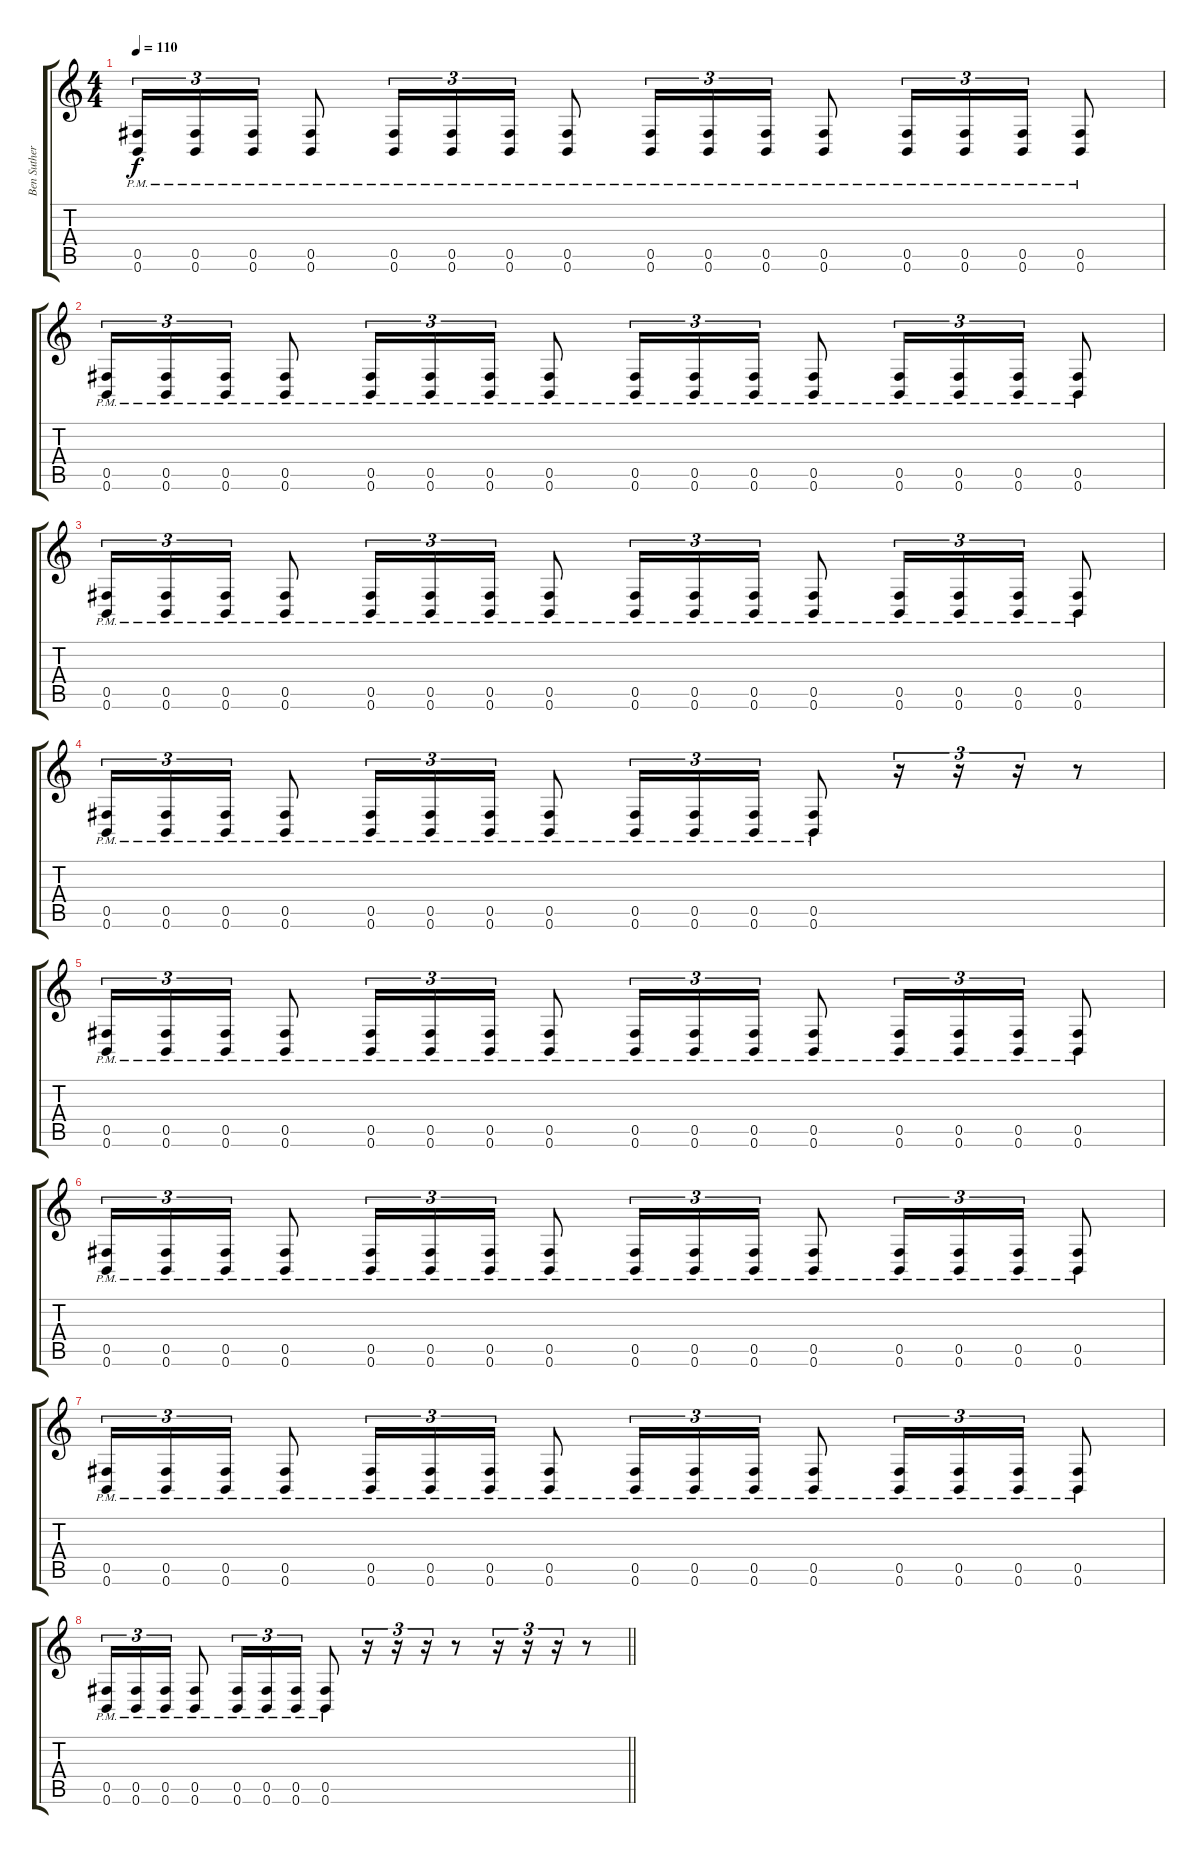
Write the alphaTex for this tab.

\track ("Ben Sutherland (Lead Guitar)" "Ben Suther") {instrument distortionguitar}
\staff {score tabs}
\tuning (Db4 Ab3 E3 B2 Gb2 B1) {hide}
\ts (4 4)
\tempo 110
\clef g2
\ks c
(0.5{pm} 0.6{pm}).16{tu (3 2) dy f} (0.5{pm} 0.6{pm}).16{tu (3 2)} (0.5{pm} 0.6{pm}).16{tu (3 2)} (0.5{pm} 0.6{pm}).8 (0.5{pm} 0.6{pm}).16{tu (3 2)} (0.5{pm} 0.6{pm}).16{tu (3 2)} (0.5{pm} 0.6{pm}).16{tu (3 2)} (0.5{pm} 0.6{pm}).8 (0.5{pm} 0.6{pm}).16{tu (3 2)} (0.5{pm} 0.6{pm}).16{tu (3 2)} (0.5{pm} 0.6{pm}).16{tu (3 2)} (0.5{pm} 0.6{pm}).8 (0.5{pm} 0.6{pm}).16{tu (3 2)} (0.5{pm} 0.6{pm}).16{tu (3 2)} (0.5{pm} 0.6{pm}).16{tu (3 2)} (0.5{pm} 0.6{pm}).8 |
(0.5{pm} 0.6{pm}).16{tu (3 2)} (0.5{pm} 0.6{pm}).16{tu (3 2)} (0.5{pm} 0.6{pm}).16{tu (3 2)} (0.5{pm} 0.6{pm}).8 (0.5{pm} 0.6{pm}).16{tu (3 2)} (0.5{pm} 0.6{pm}).16{tu (3 2)} (0.5{pm} 0.6{pm}).16{tu (3 2)} (0.5{pm} 0.6{pm}).8 (0.5{pm} 0.6{pm}).16{tu (3 2)} (0.5{pm} 0.6{pm}).16{tu (3 2)} (0.5{pm} 0.6{pm}).16{tu (3 2)} (0.5{pm} 0.6{pm}).8 (0.5{pm} 0.6{pm}).16{tu (3 2)} (0.5{pm} 0.6{pm}).16{tu (3 2)} (0.5{pm} 0.6{pm}).16{tu (3 2)} (0.5{pm} 0.6{pm}).8 |
(0.5{pm} 0.6{pm}).16{tu (3 2)} (0.5{pm} 0.6{pm}).16{tu (3 2)} (0.5{pm} 0.6{pm}).16{tu (3 2)} (0.5{pm} 0.6{pm}).8 (0.5{pm} 0.6{pm}).16{tu (3 2)} (0.5{pm} 0.6{pm}).16{tu (3 2)} (0.5{pm} 0.6{pm}).16{tu (3 2)} (0.5{pm} 0.6{pm}).8 (0.5{pm} 0.6{pm}).16{tu (3 2)} (0.5{pm} 0.6{pm}).16{tu (3 2)} (0.5{pm} 0.6{pm}).16{tu (3 2)} (0.5{pm} 0.6{pm}).8 (0.5{pm} 0.6{pm}).16{tu (3 2)} (0.5{pm} 0.6{pm}).16{tu (3 2)} (0.5{pm} 0.6{pm}).16{tu (3 2)} (0.5{pm} 0.6{pm}).8 |
(0.5{pm} 0.6{pm}).16{tu (3 2)} (0.5{pm} 0.6{pm}).16{tu (3 2)} (0.5{pm} 0.6{pm}).16{tu (3 2)} (0.5{pm} 0.6{pm}).8 (0.5{pm} 0.6{pm}).16{tu (3 2)} (0.5{pm} 0.6{pm}).16{tu (3 2)} (0.5{pm} 0.6{pm}).16{tu (3 2)} (0.5{pm} 0.6{pm}).8 (0.5{pm} 0.6{pm}).16{tu (3 2)} (0.5{pm} 0.6{pm}).16{tu (3 2)} (0.5{pm} 0.6{pm}).16{tu (3 2)} (0.5{pm} 0.6{pm}).8 r.16{tu (3 2)} r.16{tu (3 2)} r.16{tu (3 2)} r.8 |
(0.5{pm} 0.6{pm}).16{tu (3 2)} (0.5{pm} 0.6{pm}).16{tu (3 2)} (0.5{pm} 0.6{pm}).16{tu (3 2)} (0.5{pm} 0.6{pm}).8 (0.5{pm} 0.6{pm}).16{tu (3 2)} (0.5{pm} 0.6{pm}).16{tu (3 2)} (0.5{pm} 0.6{pm}).16{tu (3 2)} (0.5{pm} 0.6{pm}).8 (0.5{pm} 0.6{pm}).16{tu (3 2)} (0.5{pm} 0.6{pm}).16{tu (3 2)} (0.5{pm} 0.6{pm}).16{tu (3 2)} (0.5{pm} 0.6{pm}).8 (0.5{pm} 0.6{pm}).16{tu (3 2)} (0.5{pm} 0.6{pm}).16{tu (3 2)} (0.5{pm} 0.6{pm}).16{tu (3 2)} (0.5{pm} 0.6{pm}).8 |
(0.5{pm} 0.6{pm}).16{tu (3 2)} (0.5{pm} 0.6{pm}).16{tu (3 2)} (0.5{pm} 0.6{pm}).16{tu (3 2)} (0.5{pm} 0.6{pm}).8 (0.5{pm} 0.6{pm}).16{tu (3 2)} (0.5{pm} 0.6{pm}).16{tu (3 2)} (0.5{pm} 0.6{pm}).16{tu (3 2)} (0.5{pm} 0.6{pm}).8 (0.5{pm} 0.6{pm}).16{tu (3 2)} (0.5{pm} 0.6{pm}).16{tu (3 2)} (0.5{pm} 0.6{pm}).16{tu (3 2)} (0.5{pm} 0.6{pm}).8 (0.5{pm} 0.6{pm}).16{tu (3 2)} (0.5{pm} 0.6{pm}).16{tu (3 2)} (0.5{pm} 0.6{pm}).16{tu (3 2)} (0.5{pm} 0.6{pm}).8 |
(0.5{pm} 0.6{pm}).16{tu (3 2)} (0.5{pm} 0.6{pm}).16{tu (3 2)} (0.5{pm} 0.6{pm}).16{tu (3 2)} (0.5{pm} 0.6{pm}).8 (0.5{pm} 0.6{pm}).16{tu (3 2)} (0.5{pm} 0.6{pm}).16{tu (3 2)} (0.5{pm} 0.6{pm}).16{tu (3 2)} (0.5{pm} 0.6{pm}).8 (0.5{pm} 0.6{pm}).16{tu (3 2)} (0.5{pm} 0.6{pm}).16{tu (3 2)} (0.5{pm} 0.6{pm}).16{tu (3 2)} (0.5{pm} 0.6{pm}).8 (0.5{pm} 0.6{pm}).16{tu (3 2)} (0.5{pm} 0.6{pm}).16{tu (3 2)} (0.5{pm} 0.6{pm}).16{tu (3 2)} (0.5{pm} 0.6{pm}).8 |
\barLineRight lightlight
(0.5{pm} 0.6{pm}).16{tu (3 2)} (0.5{pm} 0.6{pm}).16{tu (3 2)} (0.5{pm} 0.6{pm}).16{tu (3 2)} (0.5{pm} 0.6{pm}).8 (0.5{pm} 0.6{pm}).16{tu (3 2)} (0.5{pm} 0.6{pm}).16{tu (3 2)} (0.5{pm} 0.6{pm}).16{tu (3 2)} (0.5{pm} 0.6{pm}).8 r.16{tu (3 2)} r.16{tu (3 2)} r.16{tu (3 2)} r.8 r.16{tu (3 2)} r.16{tu (3 2)} r.16{tu (3 2)} r.8
